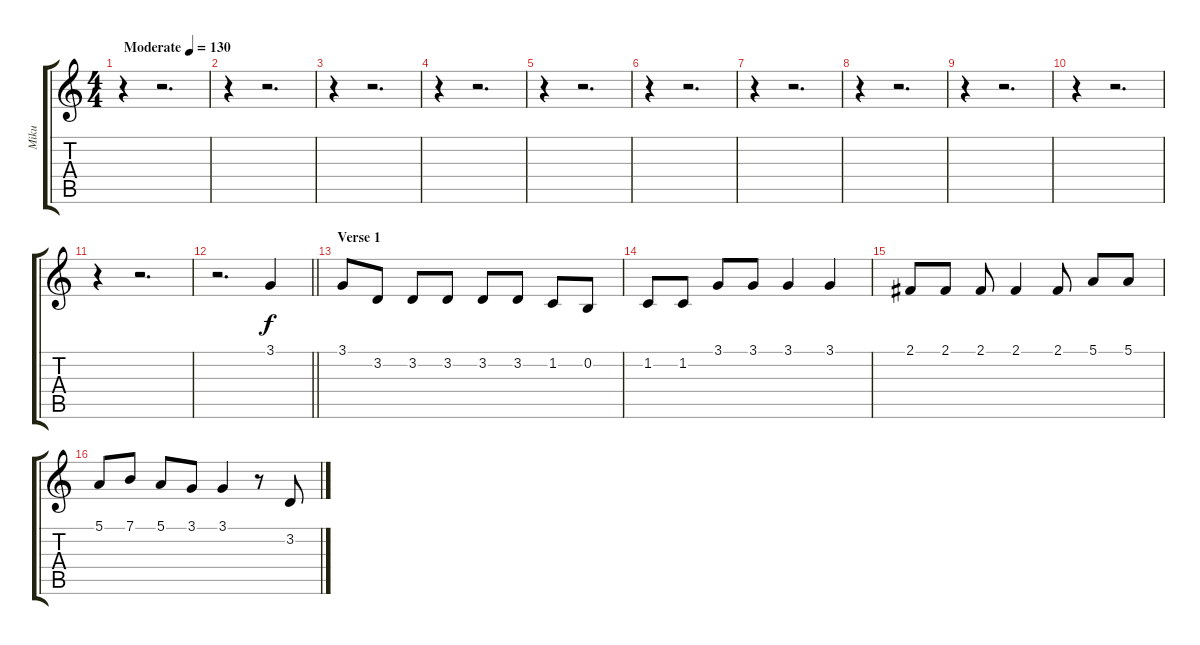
\track ("Miku" "Miku") {instrument stringensemble1}
\staff {score tabs}
\tuning (E4 B3 G3 D3 A2 E2) {hide}
\ts (4 4)
\tempo (130 "Moderate")
\clef g2
\ks c
r.4{dy f instrument stringensemble1} r.2{d} |
r.4 r.2{d} |
r.4 r.2{d} |
r.4 r.2{d} |
r.4 r.2{d} |
r.4 r.2{d} |
r.4 r.2{d} |
r.4 r.2{d} |
r.4 r.2{d} |
r.4 r.2{d} |
r.4 r.2{d} |
\barLineRight lightlight
r.2{d} 3.1.4 |
\section ("" "Verse 1")
3.1.8 3.2.8 3.2.8 3.2.8 3.2.8 3.2.8 1.2.8 0.2.8 |
1.2.8 1.2.8 3.1.8 3.1.8 3.1.4 3.1.4 |
2.1.8 2.1.8 2.1.8 2.1.4 2.1.8 5.1.8 5.1.8 |
5.1.8 7.1.8 5.1.8 3.1.8 3.1.4 r.8 3.2.8
